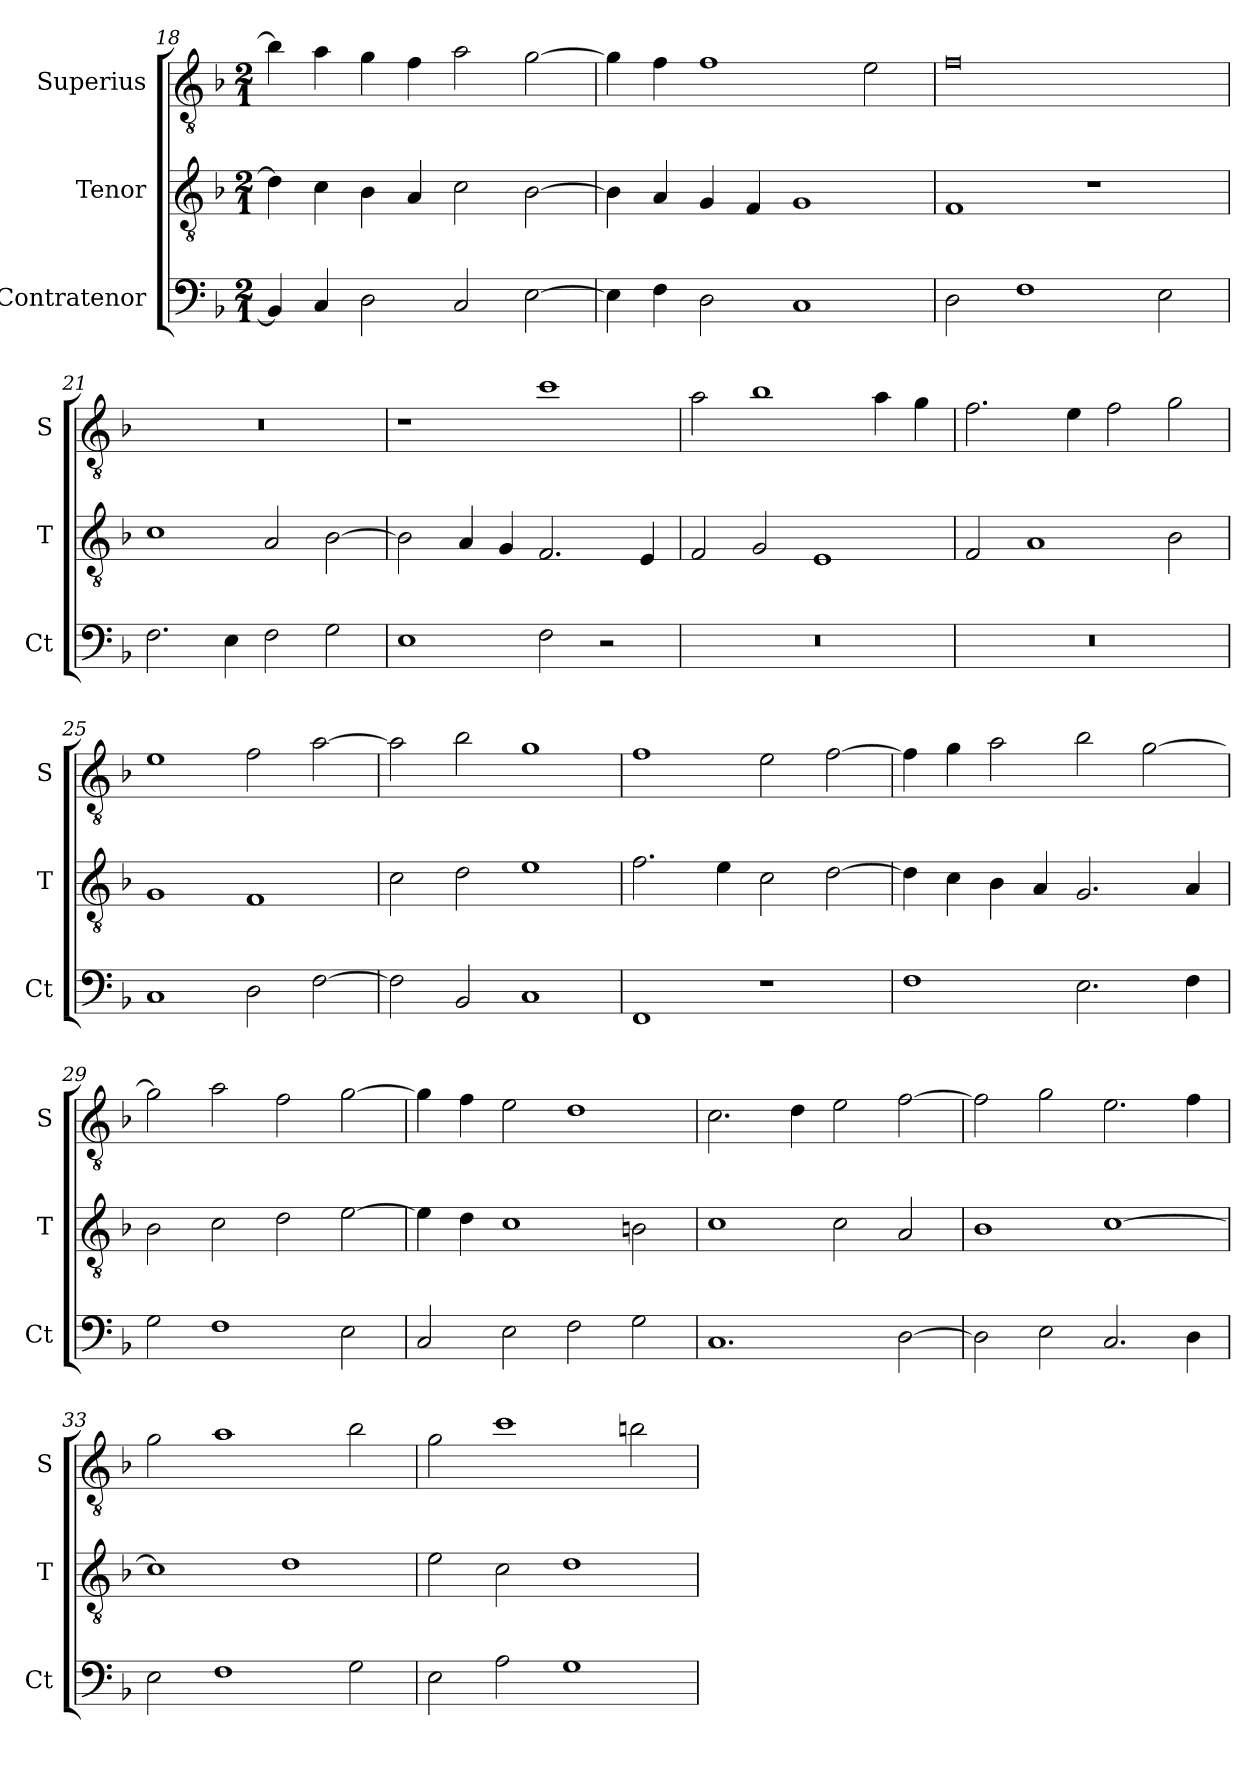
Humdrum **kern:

**kern	**kern	**kern
*part3	*part2	*part1
*staff3	*staff2	*staff1
*I"Contratenor	*I"Tenor	*I"Superius
*I'Ct	*I'T	*I'S
*clefF4	*clefGv2	*clefGv2
*k[b-]	*k[b-]	*k[b-]
*M2/1	*M2/1	*M2/1
=18	=18	=18
4BB-]	4d]	4b-]
4C	4c	4a
2D	4B-	4g
.	4A	4f
2C	2c	2a
[2E	[2B-	[2g
=19	=19	=19
4E]	4B-]	4g]
4F	4A	4f
2D	4G	1f
.	4F	.
1C	1G	.
.	.	2e
=20	=20	=20
2D	1F	0f
1F	.	.
.	1r	.
2E	.	.
=21	=21	=21
2.F	1c	0r
4E	.	.
2F	2A	.
2G	[2B-	.
=22	=22	=22
1E	2B-]	1r
.	4A	.
.	4G	.
2F	2.F	1cc
2r	.	.
.	4E	.
=23	=23	=23
0r	2F	2a
.	2G	1b-
.	1E	.
.	.	4a
.	.	4g
=24	=24	=24
0r	2F	2.f
.	1A	.
.	.	4e
.	.	2f
.	2B-	2g
=25	=25	=25
1C	1G	1e
2D	1F	2f
[2F	.	[2a
=26	=26	=26
2F]	2c	2a]
2BB-	2d	2b-
1C	1e	1g
=27	=27	=27
1FF	2.f	1f
.	4e	.
1r	2c	2e
.	[2d	[2f
=28	=28	=28
1F	4d]	4f]
.	4c	4g
.	4B-	2a
.	4A	.
2.E	2.G	2b-
.	.	[2g
4F	4A	.
=29	=29	=29
2G	2B-	2g]
1F	2c	2a
.	2d	2f
2E	[2e	[2g
=30	=30	=30
2C	4e]	4g]
.	4d	4f
2E	1c	2e
2F	.	1d
2G	2Bn	.
=31	=31	=31
1.C	1c	2.c
.	.	4d
.	2c	2e
[2D	2A	[2f
=32	=32	=32
2D]	1B-	2f]
2E	.	2g
2.C	[1c	2.e
4D	.	4f
=33	=33	=33
2E	1c]	2g
1F	.	1a
.	1d	.
2G	.	2b-
=34	=34	=34
2E	2e	2g
2A	2c	1cc
1G	1d	.
.	.	2bn
=	=	=
*-	*-	*-
